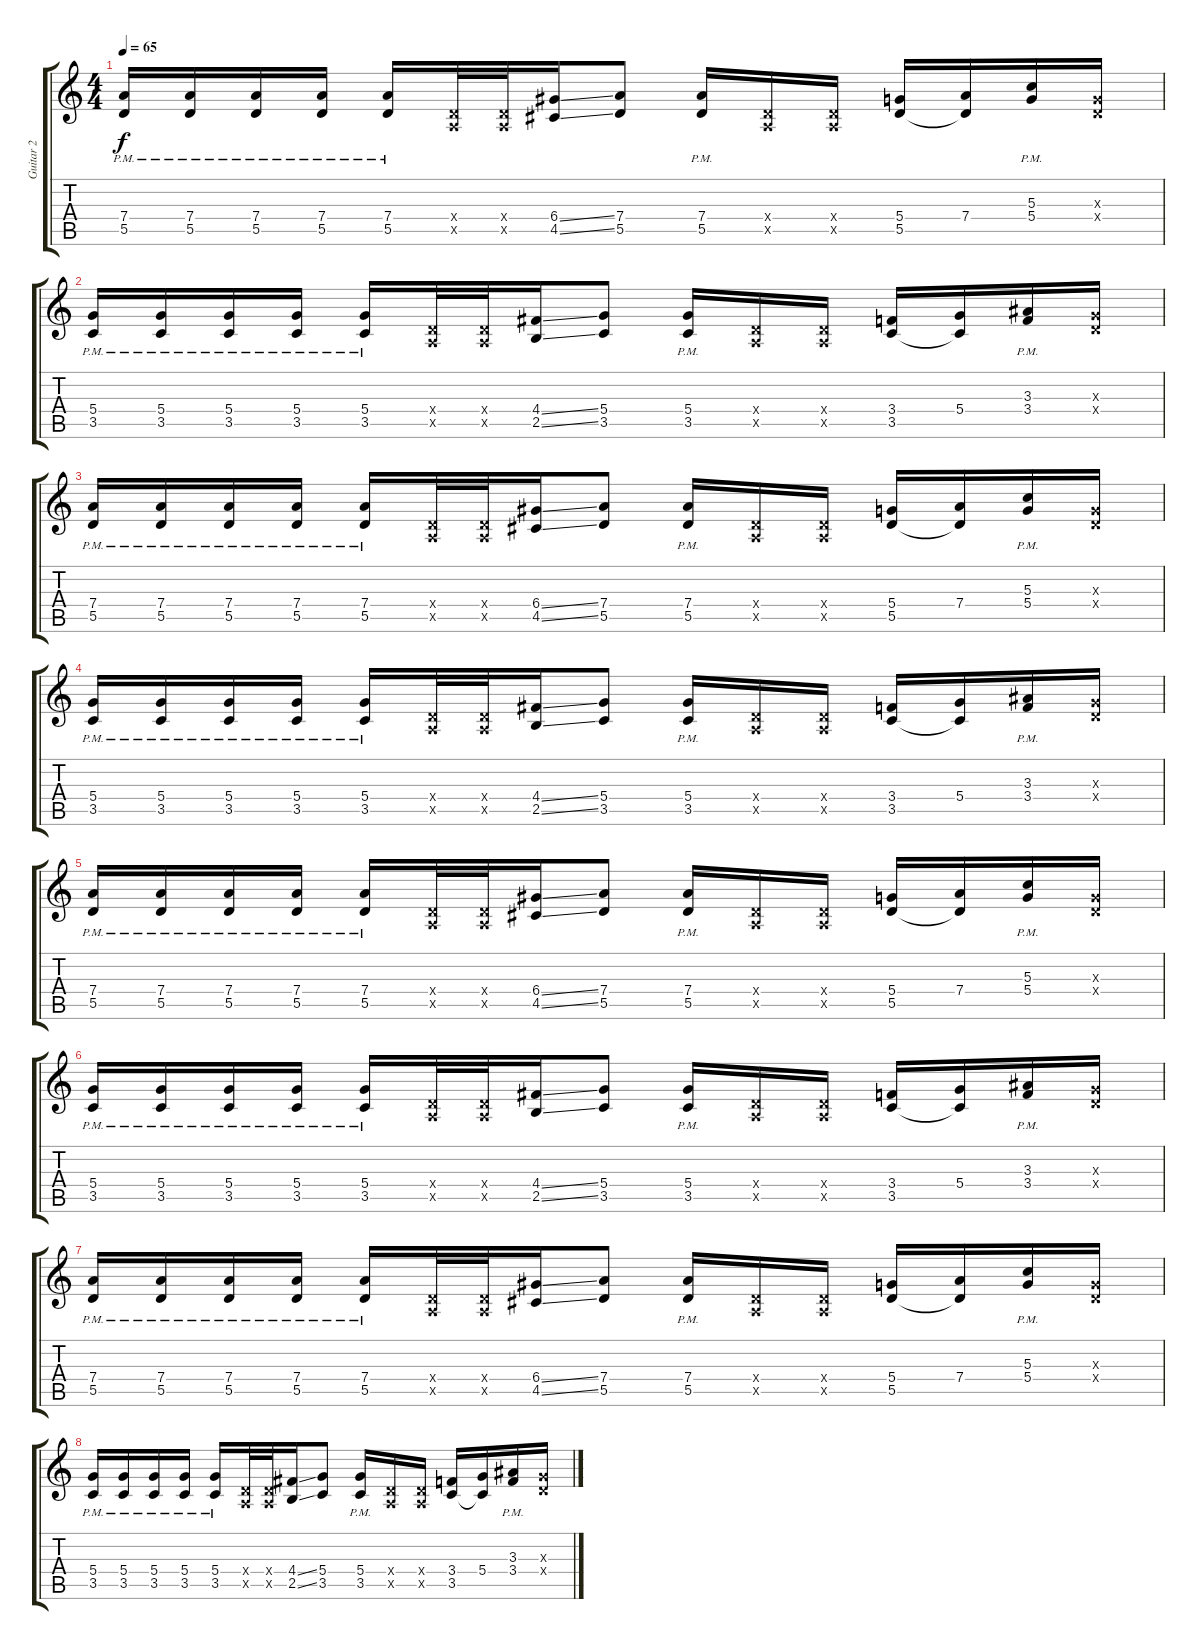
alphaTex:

\track ("Guitar 2" "Guitar 2") {instrument electricguitarjazz}
\staff {score tabs}
\tuning (E4 B3 G3 D3 A2 E2) {hide}
\ts (4 4)
\tempo 65
\clef g2
\ks c
(7.4{pm} 5.5{pm}).16{dy f} (7.4{pm} 5.5{pm}).16 (7.4{pm} 5.5{pm}).16 (7.4{pm} 5.5{pm}).16 (7.4{pm} 5.5{pm}).16 (0.4{x} 0.5{x}).32 (0.4{x} 0.5{x}).32 (6.4{ss} 4.5{ss}).16 (7.4 5.5).8 (7.4{pm} 5.5{pm}).16 (0.4{x} 0.5{x}).16 (0.4{x} 0.5{x}).16 (5.4 5.5).16 (7.4 5.5{t}).16 (5.3{pm} 5.4{pm}).16 (0.3{x} 0.4{x}).16 |
(5.4{pm} 3.5{pm}).16 (5.4{pm} 3.5{pm}).16 (5.4{pm} 3.5{pm}).16 (5.4{pm} 3.5{pm}).16 (5.4{pm} 3.5{pm}).16 (0.4{x} 0.5{x}).32 (0.4{x} 0.5{x}).32 (4.4{ss} 2.5{ss}).16 (5.4 3.5).8 (5.4{pm} 3.5{pm}).16 (0.4{x} 0.5{x}).16 (0.4{x} 0.5{x}).16 (3.4 3.5).16 (5.4 3.5{t}).16 (3.3{pm} 3.4{pm}).16 (0.3{x} 0.4{x}).16 |
(7.4{pm} 5.5{pm}).16 (7.4{pm} 5.5{pm}).16 (7.4{pm} 5.5{pm}).16 (7.4{pm} 5.5{pm}).16 (7.4{pm} 5.5{pm}).16 (0.4{x} 0.5{x}).32 (0.4{x} 0.5{x}).32 (6.4{ss} 4.5{ss}).16 (7.4 5.5).8 (7.4{pm} 5.5{pm}).16 (0.4{x} 0.5{x}).16 (0.4{x} 0.5{x}).16 (5.4 5.5).16 (7.4 5.5{t}).16 (5.3{pm} 5.4{pm}).16 (0.3{x} 0.4{x}).16 |
(5.4{pm} 3.5{pm}).16 (5.4{pm} 3.5{pm}).16 (5.4{pm} 3.5{pm}).16 (5.4{pm} 3.5{pm}).16 (5.4{pm} 3.5{pm}).16 (0.4{x} 0.5{x}).32 (0.4{x} 0.5{x}).32 (4.4{ss} 2.5{ss}).16 (5.4 3.5).8 (5.4{pm} 3.5{pm}).16 (0.4{x} 0.5{x}).16 (0.4{x} 0.5{x}).16 (3.4 3.5).16 (5.4 3.5{t}).16 (3.3{pm} 3.4{pm}).16 (0.3{x} 0.4{x}).16 |
(7.4{pm} 5.5{pm}).16 (7.4{pm} 5.5{pm}).16 (7.4{pm} 5.5{pm}).16 (7.4{pm} 5.5{pm}).16 (7.4{pm} 5.5{pm}).16 (0.4{x} 0.5{x}).32 (0.4{x} 0.5{x}).32 (6.4{ss} 4.5{ss}).16 (7.4 5.5).8 (7.4{pm} 5.5{pm}).16 (0.4{x} 0.5{x}).16 (0.4{x} 0.5{x}).16 (5.4 5.5).16 (7.4 5.5{t}).16 (5.3{pm} 5.4{pm}).16 (0.3{x} 0.4{x}).16 |
(5.4{pm} 3.5{pm}).16 (5.4{pm} 3.5{pm}).16 (5.4{pm} 3.5{pm}).16 (5.4{pm} 3.5{pm}).16 (5.4{pm} 3.5{pm}).16 (0.4{x} 0.5{x}).32 (0.4{x} 0.5{x}).32 (4.4{ss} 2.5{ss}).16 (5.4 3.5).8 (5.4{pm} 3.5{pm}).16 (0.4{x} 0.5{x}).16 (0.4{x} 0.5{x}).16 (3.4 3.5).16 (5.4 3.5{t}).16 (3.3{pm} 3.4{pm}).16 (0.3{x} 0.4{x}).16 |
(7.4{pm} 5.5{pm}).16 (7.4{pm} 5.5{pm}).16 (7.4{pm} 5.5{pm}).16 (7.4{pm} 5.5{pm}).16 (7.4{pm} 5.5{pm}).16 (0.4{x} 0.5{x}).32 (0.4{x} 0.5{x}).32 (6.4{ss} 4.5{ss}).16 (7.4 5.5).8 (7.4{pm} 5.5{pm}).16 (0.4{x} 0.5{x}).16 (0.4{x} 0.5{x}).16 (5.4 5.5).16 (7.4 5.5{t}).16 (5.3{pm} 5.4{pm}).16 (0.3{x} 0.4{x}).16 |
(5.4{pm} 3.5{pm}).16 (5.4{pm} 3.5{pm}).16 (5.4{pm} 3.5{pm}).16 (5.4{pm} 3.5{pm}).16 (5.4{pm} 3.5{pm}).16 (0.4{x} 0.5{x}).32 (0.4{x} 0.5{x}).32 (4.4{ss} 2.5{ss}).16 (5.4 3.5).8 (5.4{pm} 3.5{pm}).16 (0.4{x} 0.5{x}).16 (0.4{x} 0.5{x}).16 (3.4 3.5).16 (5.4 3.5{t}).16 (3.3{pm} 3.4{pm}).16 (0.3{x} 0.4{x}).16
